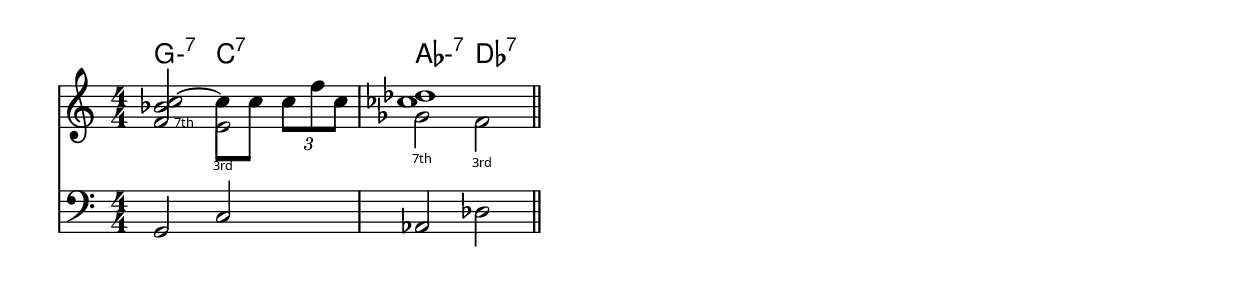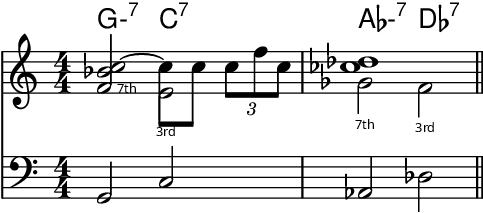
\version "2.24.4"
\language "english"
#(ly:set-option 'crop #t)
\include "include/alt.ly"
\include "include/thirds.ly"
\score {
  \midi {
    \tempo 4=120
  }
  \layout {
    \context {
      \Score
      \omit BarNumber
    }
    indent = 0\mm
  }
  {
    <<
    \chords {
      \set noChordSymbol = ""
      \set minorChordModifier = \markup { "-" }
      \set midiMaximumVolume = #0 % prevent named chords sounding
      g2:min7 c:7 | af:min7 df:7 |
    }
    \new Staff {
      \key c \major
      \numericTimeSignature
      \time 4/4
      \clef treble {
        \relative {
          \skip \f % spacer to set voice volume
          \override Fingering.staff-padding = #'()
          \set fingeringOrientations = #'(right)
          <f'\seventh bf c~>2
          <<
            { c'8 c8 \tuplet 3/2 {c8 f8 c8} }
            \new Voice { \voiceTwo e,2\third }
          >>
          |
          <<
            { <cf' df>1 }
            \new Voice { \voiceTwo gf2\seventh f\third}
          >>
          \bar "||"
        }
      }
    }
    \new Staff {
      \clef bass {
        \relative {
          \skip \f % spacer to set voice volume
          g,2 c | af df |
          \bar "||"
        }
      }
    }
    >>
  }
}
